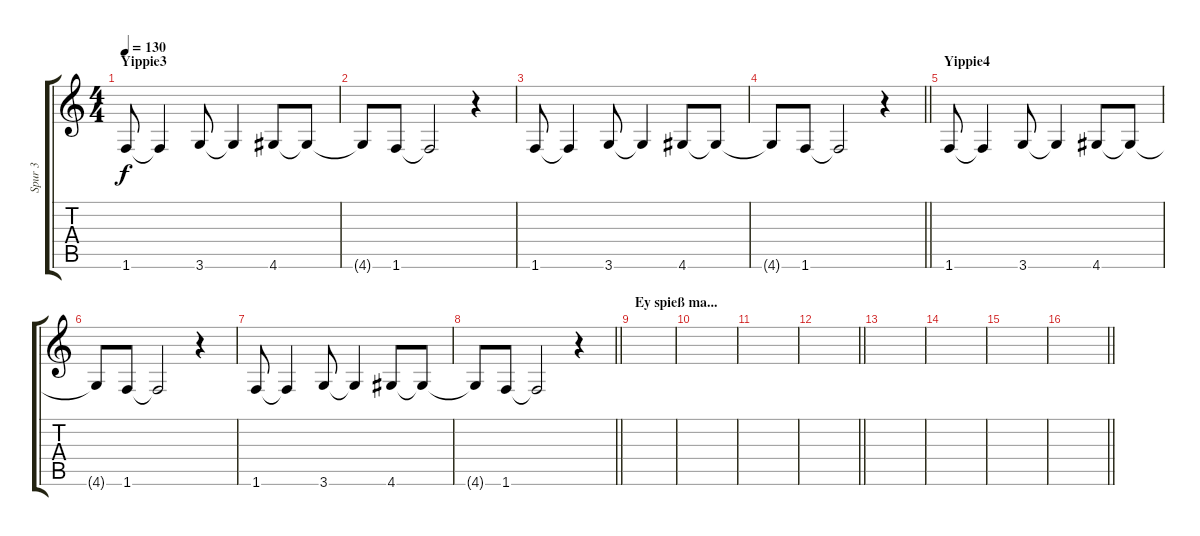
\track ("Spur 3" "Spur 3") {instrument contrabass}
\staff {score tabs}
\tuning (E4 B3 G3 D3 A2 E2) {hide}
\ts (4 4)
\section ("" "Yippie3")
\tempo 130
\clef g2
\ks c
1.6.8{dy f} 1.6{t}.4 3.6.8 3.6{t}.4 4.6.8 4.6{t}.8 |
4.6{t}.8 1.6.8 1.6{t}.2 r.4 |
1.6.8 1.6{t}.4 3.6.8 3.6{t}.4 4.6.8 4.6{t}.8 |
\barLineRight lightlight
4.6{t}.8 1.6.8 1.6{t}.2 r.4 |
\section ("" "Yippie4")
1.6.8 1.6{t}.4 3.6.8 3.6{t}.4 4.6.8 4.6{t}.8 |
4.6{t}.8 1.6.8 1.6{t}.2 r.4 |
1.6.8 1.6{t}.4 3.6.8 3.6{t}.4 4.6.8 4.6{t}.8 |
\barLineRight lightlight
4.6{t}.8 1.6.8 1.6{t}.2 r.4 |
\section ("" "Ey spieß ma...")
|
|
|
\barLineRight lightlight
|
|
|
|
\barLineRight lightlight
